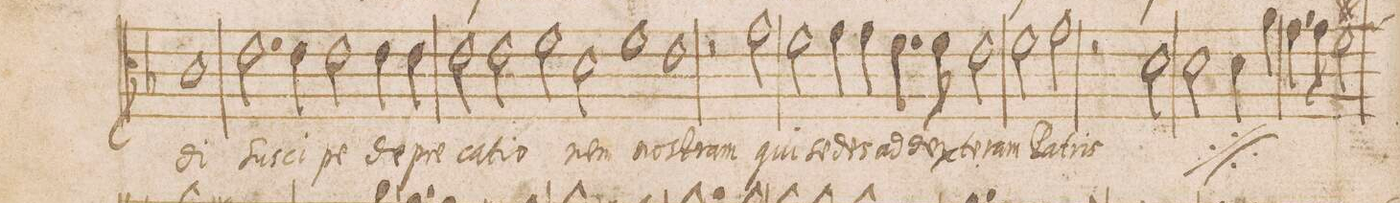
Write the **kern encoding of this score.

**kern	**text
*I"DISCANTVS	*
*clefC3	*
*k[b-]	*
*met(C|)	*
*M2/1	*
1c	-di
2.e\	Sus-
4e\	-ci-
=62	=62
2e\	-pe
4e\	de-
4e\	-pre-
2e\	-ca-
2e\	-ti-
=63	=63
2f\	-o-
2d\	-nem
1f	no-
=64	=64
1e	-stram
2r	.
2g\	qui
=65	=65
2f\	se-
4g\	-des
4g\	ad
4.f\	dex-
8f\	-te-
2e\	-ram
=66	=66
2f\	Pa-
2g\	-tris
2r	.
*	*ij
2d\	qui
=67	=67
2d\	se-
4d\	-des
4a\	ad
4.g\	dex-
8g\	-te-
*custos:g	*
2f#X\	-ram
=68	=68
*-	*-
